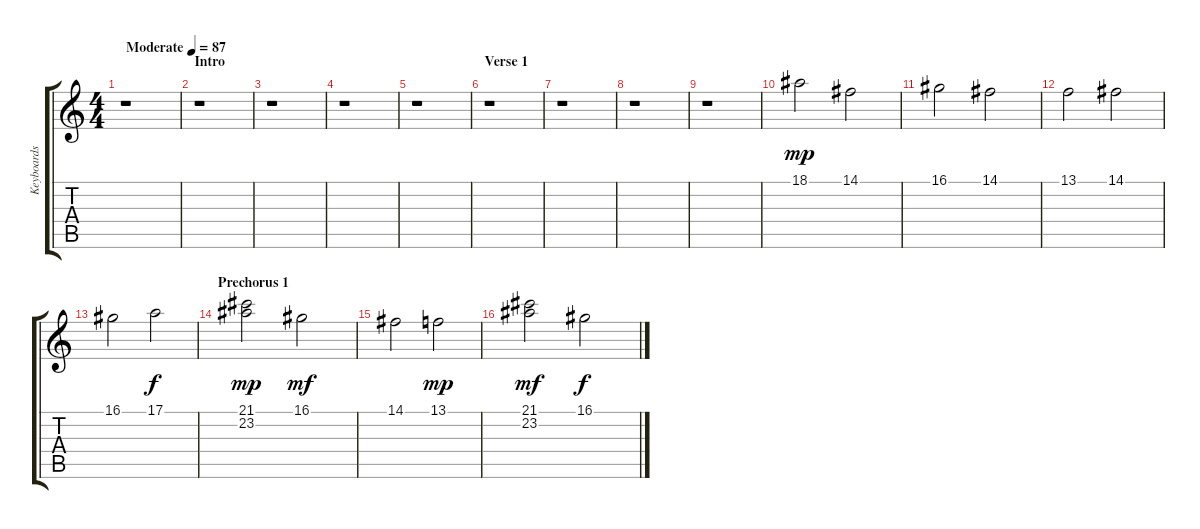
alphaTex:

\track ("Keyboards (1)" "Keyboards ") {instrument stringensemble1}
\staff {score tabs}
\tuning (E4 B3 G3 D3 A2 E2) {hide}
\ts (4 4)
\tempo (87 "Moderate")
\clef g2
\ks c
r.1{dy mp instrument stringensemble1} |
\section ("" "Intro")
r.1 |
r.1 |
r.1 |
r.1 |
\section ("" "Verse 1")
r.1 |
r.1 |
r.1 |
r.1 |
18.1.2 14.1.2 |
16.1.2 14.1.2 |
13.1.2 14.1.2 |
16.1.2 17.1.2{dy f} |
\section ("" "Prechorus 1")
(21.1 23.2).2{dy mp} 16.1.2{dy mf} |
14.1.2 13.1.2{dy mp} |
(21.1 23.2).2{dy mf} 16.1.2{dy f}
